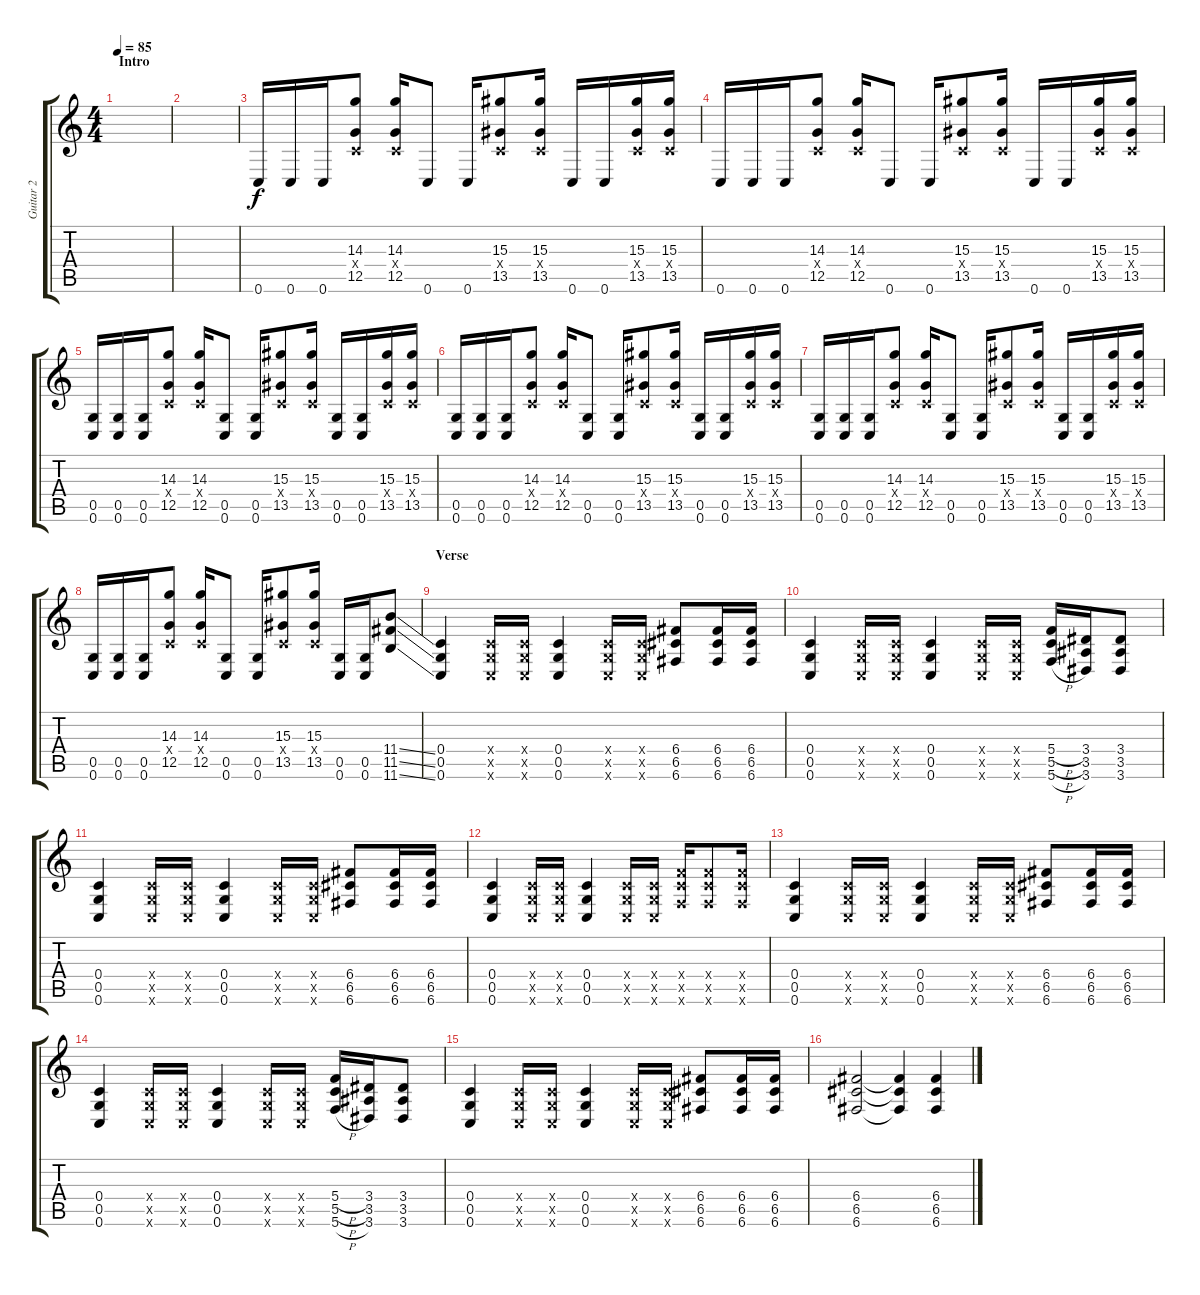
\track ("Guitar 2" "Guitar 2") {instrument distortionguitar}
\staff {score tabs}
\tuning (D4 A3 F3 C3 G2 C2) {hide}
\ts (4 4)
\section ("" "Intro")
\tempo 85
\clef g2
\ks c
|
|
0.6.16 0.6.16 0.6.16 (14.3 0.4{x} 12.5).8 (14.3 0.4{x} 12.5).16 0.6.8 0.6.16 (15.3 0.4{x} 13.5).8 (15.3 0.4{x} 13.5).16 0.6.16 0.6.16 (15.3 0.4{x} 13.5).16 (15.3 0.4{x} 13.5).16 |
0.6.16 0.6.16 0.6.16 (14.3 0.4{x} 12.5).8 (14.3 0.4{x} 12.5).16 0.6.8 0.6.16 (15.3 0.4{x} 13.5).8 (15.3 0.4{x} 13.5).16 0.6.16 0.6.16 (15.3 0.4{x} 13.5).16 (15.3 0.4{x} 13.5).16 |
(0.5 0.6).16 (0.5 0.6).16 (0.5 0.6).16 (14.3 0.4{x} 12.5).8 (14.3 0.4{x} 12.5).16 (0.5 0.6).8 (0.5 0.6).16 (15.3 0.4{x} 13.5).8 (15.3 0.4{x} 13.5).16 (0.5 0.6).16 (0.5 0.6).16 (15.3 0.4{x} 13.5).16 (15.3 0.4{x} 13.5).16 |
(0.5 0.6).16 (0.5 0.6).16 (0.5 0.6).16 (14.3 0.4{x} 12.5).8 (14.3 0.4{x} 12.5).16 (0.5 0.6).8 (0.5 0.6).16 (15.3 0.4{x} 13.5).8 (15.3 0.4{x} 13.5).16 (0.5 0.6).16 (0.5 0.6).16 (15.3 0.4{x} 13.5).16 (15.3 0.4{x} 13.5).16 |
(0.5 0.6).16 (0.5 0.6).16 (0.5 0.6).16 (14.3 0.4{x} 12.5).8 (14.3 0.4{x} 12.5).16 (0.5 0.6).8 (0.5 0.6).16 (15.3 0.4{x} 13.5).8 (15.3 0.4{x} 13.5).16 (0.5 0.6).16 (0.5 0.6).16 (15.3 0.4{x} 13.5).16 (15.3 0.4{x} 13.5).16 |
(0.5 0.6).16 (0.5 0.6).16 (0.5 0.6).16 (14.3 0.4{x} 12.5).8 (14.3 0.4{x} 12.5).16 (0.5 0.6).8 (0.5 0.6).16 (15.3 0.4{x} 13.5).8 (15.3 0.4{x} 13.5).16 (0.5 0.6).16 (0.5 0.6).16 (11.4{ss} 11.5{ss} 11.6{ss}).8 |
\section ("" "Verse")
(0.4 0.5 0.6).4 (0.4{x} 0.5{x} 0.6{x}).16 (0.4{x} 0.5{x} 0.6{x}).16 (0.4 0.5 0.6).4 (0.4{x} 0.5{x} 0.6{x}).16 (0.4{x} 0.5{x} 0.6{x}).16 (6.4 6.5 6.6).8 (6.4 6.5 6.6).16 (6.4 6.5 6.6).16 |
(0.4 0.5 0.6).4 (0.4{x} 0.5{x} 0.6{x}).16 (0.4{x} 0.5{x} 0.6{x}).16 (0.4 0.5 0.6).4 (0.4{x} 0.5{x} 0.6{x}).16 (0.4{x} 0.5{x} 0.6{x}).16 (5.4{h} 5.5{h} 5.6{h}).16 (3.4 3.5 3.6).16 (3.4 3.5 3.6).8 |
(0.4 0.5 0.6).4 (0.4{x} 0.5{x} 0.6{x}).16 (0.4{x} 0.5{x} 0.6{x}).16 (0.4 0.5 0.6).4 (0.4{x} 0.5{x} 0.6{x}).16 (0.4{x} 0.5{x} 0.6{x}).16 (6.4 6.5 6.6).8 (6.4 6.5 6.6).16 (6.4 6.5 6.6).16 |
(0.4 0.5 0.6).4 (0.4{x} 0.5{x} 0.6{x}).16 (0.4{x} 0.5{x} 0.6{x}).16 (0.4 0.5 0.6).4 (0.4{x} 0.5{x} 0.6{x}).16 (0.4{x} 0.5{x} 0.6{x}).16 (5.4{x} 5.5{x} 5.6{x}).16 (5.4{x} 5.5{x} 5.6{x}).8 (5.4{x} 5.5{x} 5.6{x}).16 |
(0.4 0.5 0.6).4 (0.4{x} 0.5{x} 0.6{x}).16 (0.4{x} 0.5{x} 0.6{x}).16 (0.4 0.5 0.6).4 (0.4{x} 0.5{x} 0.6{x}).16 (0.4{x} 0.5{x} 0.6{x}).16 (6.4 6.5 6.6).8 (6.4 6.5 6.6).16 (6.4 6.5 6.6).16 |
(0.4 0.5 0.6).4 (0.4{x} 0.5{x} 0.6{x}).16 (0.4{x} 0.5{x} 0.6{x}).16 (0.4 0.5 0.6).4 (0.4{x} 0.5{x} 0.6{x}).16 (0.4{x} 0.5{x} 0.6{x}).16 (5.4{h} 5.5{h} 5.6{h}).16 (3.4 3.5 3.6).16 (3.4 3.5 3.6).8 |
(0.4 0.5 0.6).4 (0.4{x} 0.5{x} 0.6{x}).16 (0.4{x} 0.5{x} 0.6{x}).16 (0.4 0.5 0.6).4 (0.4{x} 0.5{x} 0.6{x}).16 (0.4{x} 0.5{x} 0.6{x}).16 (6.4 6.5 6.6).8 (6.4 6.5 6.6).16 (6.4 6.5 6.6).16 |
(6.4 6.5 6.6).2 (6.4{t} 6.5{t} 6.6{t}).4 (6.4 6.5{ss} 6.6{ss}).4
